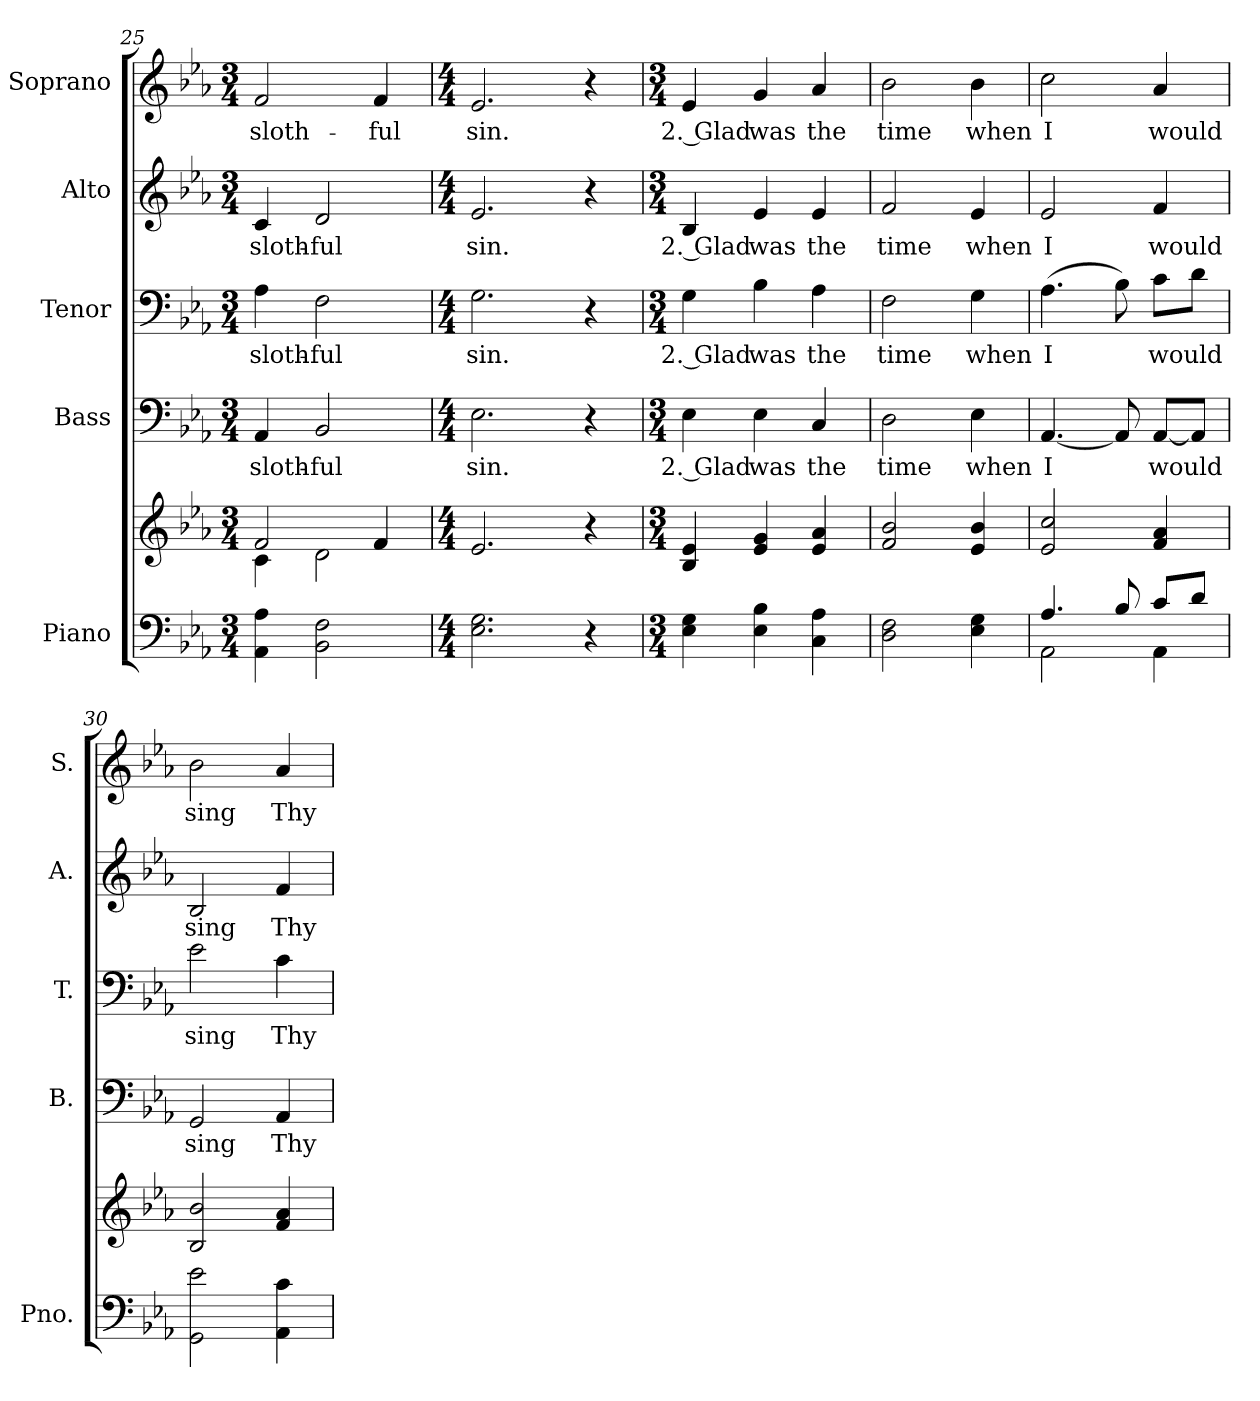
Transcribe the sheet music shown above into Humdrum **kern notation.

**kern	**kern	**kern	**text	**kern	**text	**kern	**text	**kern	**text
*part5	*part5	*part4	*part4	*part3	*part3	*part2	*part2	*part1	*part1
*staff6	*staff5	*staff4	*staff4	*staff3	*staff3	*staff2	*staff2	*staff1	*staff1
*I"Piano	*	*I"Bass	*	*I"Tenor	*	*I"Alto	*	*I"Soprano	*
*I'Pno.	*	*I'B.	*	*I'T.	*	*I'A.	*	*I'S.	*
!!LO:PB:g=z
*clefF4	*clefG2	*clefF4	*	*clefF4	*	*clefG2	*	*clefG2	*
*k[b-e-a-]	*k[b-e-a-]	*k[b-e-a-]	*	*k[b-e-a-]	*	*k[b-e-a-]	*	*k[b-e-a-]	*
*E-:	*E-:	*E-:	*	*E-:	*	*E-:	*	*E-:	*
*M3/4	*M3/4	*M3/4	*	*M3/4	*	*M3/4	*	*M3/4	*
=25	=25	=25	=25	=25	=25	=25	=25	=25	=25
*	*^	*	*	*	*	*	*	*	*
!	!	!	!	!LO:LY:b:color=#000000	!	!	!	!	!	!
!	!	!	!	!	!	!LO:LY:b:color=#000000	!	!	!	!
!	!	!	!	!	!	!	!	!LO:LY:b:color=#000000	!	!
!	!	!	!	!	!	!	!	!	!	!LO:LY:b:color=#000000
4AA-i\ 4A-i	2fi/	4ci\	4AA-i/	sloth-	4A-i\	sloth-	4ci/	sloth-	2fi/	sloth-
!	!	!	!	!LO:LY:b:color=#000000	!	!	!	!	!	!
!	!	!	!	!	!	!LO:LY:b:color=#000000	!	!	!	!
!	!	!	!	!	!	!	!	!LO:LY:b:color=#000000	!	!
2BB-i\ 2Fi	.	2di\	2BB-i/	-ful	2Fi\	-ful	2di/	-ful	.	.
!	!	!	!	!	!	!	!	!	!	!LO:LY:b:color=#000000
.	4fi/	.	.	.	.	.	.	.	4fi/	-ful
*	*v	*v	*	*	*	*	*	*	*	*
=26	=26	=26	=26	=26	=26	=26	=26	=26	=26
*M4/4	*M4/4	*M4/4	*	*M4/4	*	*M4/4	*	*M4/4	*
!	!	!	!LO:LY:b:color=#000000	!	!	!	!	!	!
!	!	!	!	!	!LO:LY:b:color=#000000	!	!	!	!
!	!	!	!	!	!	!	!LO:LY:b:color=#000000	!	!
!	!	!	!	!	!	!	!	!	!LO:LY:b:color=#000000
2.E-i\ 2.Gi	2.e-i/	2.E-i\	sin.	2.Gi\	sin.	2.e-i/	sin.	2.e-i/	sin.
4r	4r	4r	.	4r	.	4r	.	4r	.
=27	=27	=27	=27	=27	=27	=27	=27	=27	=27
*M3/4	*M3/4	*M3/4	*	*M3/4	*	*M3/4	*	*M3/4	*
!	!	!	!LO:LY:b:color=#000000	!	!	!	!	!	!
!	!	!	!	!	!LO:LY:b:color=#000000	!	!	!	!
!	!	!	!	!	!	!	!LO:LY:b:color=#000000	!	!
!	!	!	!	!	!	!	!	!	!LO:LY:b:color=#000000
4E-i\ 4Gi	4B-i/ 4e-i	4E-i\	2. Glad	4Gi\	2. Glad	4B-i/	2. Glad	4e-i/	2. Glad
!	!	!	!LO:LY:b:color=#000000	!	!	!	!	!	!
!	!	!	!	!	!LO:LY:b:color=#000000	!	!	!	!
!	!	!	!	!	!	!	!LO:LY:b:color=#000000	!	!
!	!	!	!	!	!	!	!	!	!LO:LY:b:color=#000000
4E-i\ 4B-i	4e-i/ 4gi	4E-i\	was	4B-i\	was	4e-i/	was	4gi/	was
!	!	!	!LO:LY:b:color=#000000	!	!	!	!	!	!
!	!	!	!	!	!LO:LY:b:color=#000000	!	!	!	!
!	!	!	!	!	!	!	!LO:LY:b:color=#000000	!	!
!	!	!	!	!	!	!	!	!	!LO:LY:b:color=#000000
4Ci\ 4A-i	4e-i/ 4a-i	4Ci/	the	4A-i\	the	4e-i/	the	4a-i/	the
!!LO:PB:g=z
=28	=28	=28	=28	=28	=28	=28	=28	=28	=28
!	!	!	!LO:LY:b:color=#000000	!	!	!	!	!	!
!	!	!	!	!	!LO:LY:b:color=#000000	!	!	!	!
!	!	!	!	!	!	!	!LO:LY:b:color=#000000	!	!
!	!	!	!	!	!	!	!	!	!LO:LY:b:color=#000000
2Di\ 2Fi	2fi/ 2b-i	2Di\	time	2Fi\	time	2fi/	time	2b-i\	time
!	!	!	!LO:LY:b:color=#000000	!	!	!	!	!	!
!	!	!	!	!	!LO:LY:b:color=#000000	!	!	!	!
!	!	!	!	!	!	!	!LO:LY:b:color=#000000	!	!
!	!	!	!	!	!	!	!	!	!LO:LY:b:color=#000000
4E-i\ 4Gi	4e-i/ 4b-i	4E-i\	when	4Gi\	when	4e-i/	when	4b-i\	when
=29	=29	=29	=29	=29	=29	=29	=29	=29	=29
*^	*	*	*	*	*	*	*	*	*
!	!	!	!	!LO:LY:b:color=#000000	!	!	!	!	!	!
!	!	!	!	!	!	!LO:LY:b:color=#000000	!	!	!	!
!	!	!	!	!	!	!	!	!LO:LY:b:color=#000000	!	!
!	!	!	!	!	!	!	!	!	!	!LO:LY:b:color=#000000
4.A-i/	2AA-i\	2e-i/ 2cci	[<4.AA-i/	I	(4.A-i\	I	2e-i/	I	2cci\	I
8B-i/	.	.	8AA-i/]	.	8B-i\)	.	.	.	.	.
!	!	!	!	!LO:LY:b:color=#000000	!	!	!	!	!	!
!	!	!	!	!	!	!LO:LY:b:color=#000000	!	!	!	!
!	!	!	!	!	!	!	!	!LO:LY:b:color=#000000	!	!
!	!	!	!	!	!	!	!	!	!	!LO:LY:b:color=#000000
8ci/L	4AA-i\	4fi/ 4a-i	[<8AA-i/L	would	8ci\L	would	4fi/	would	4a-i/	would
8di/J	.	.	8AA-i/J]	.	8di\J	.	.	.	.	.
*v	*v	*	*	*	*	*	*	*	*	*
=30	=30	=30	=30	=30	=30	=30	=30	=30	=30
!	!	!	!LO:LY:b:color=#000000	!	!	!	!	!	!
!	!	!	!	!	!LO:LY:b:color=#000000	!	!	!	!
!	!	!	!	!	!	!	!LO:LY:b:color=#000000	!	!
!	!	!	!	!	!	!	!	!	!LO:LY:b:color=#000000
2GGi\ 2e-i	2B-i/ 2b-i	2GGi/	sing	2e-i\	sing	2B-i/	sing	2b-i\	sing
!	!	!	!LO:LY:b:color=#000000	!	!	!	!	!	!
!	!	!	!	!	!LO:LY:b:color=#000000	!	!	!	!
!	!	!	!	!	!	!	!LO:LY:b:color=#000000	!	!
!	!	!	!	!	!	!	!	!	!LO:LY:b:color=#000000
4AA-i\ 4ci	4fi/ 4a-i	4AA-i/	Thy	4ci\	Thy	4fi/	Thy	4a-i/	Thy
=	=	=	=	=	=	=	=	=	=
*-	*-	*-	*-	*-	*-	*-	*-	*-	*-
